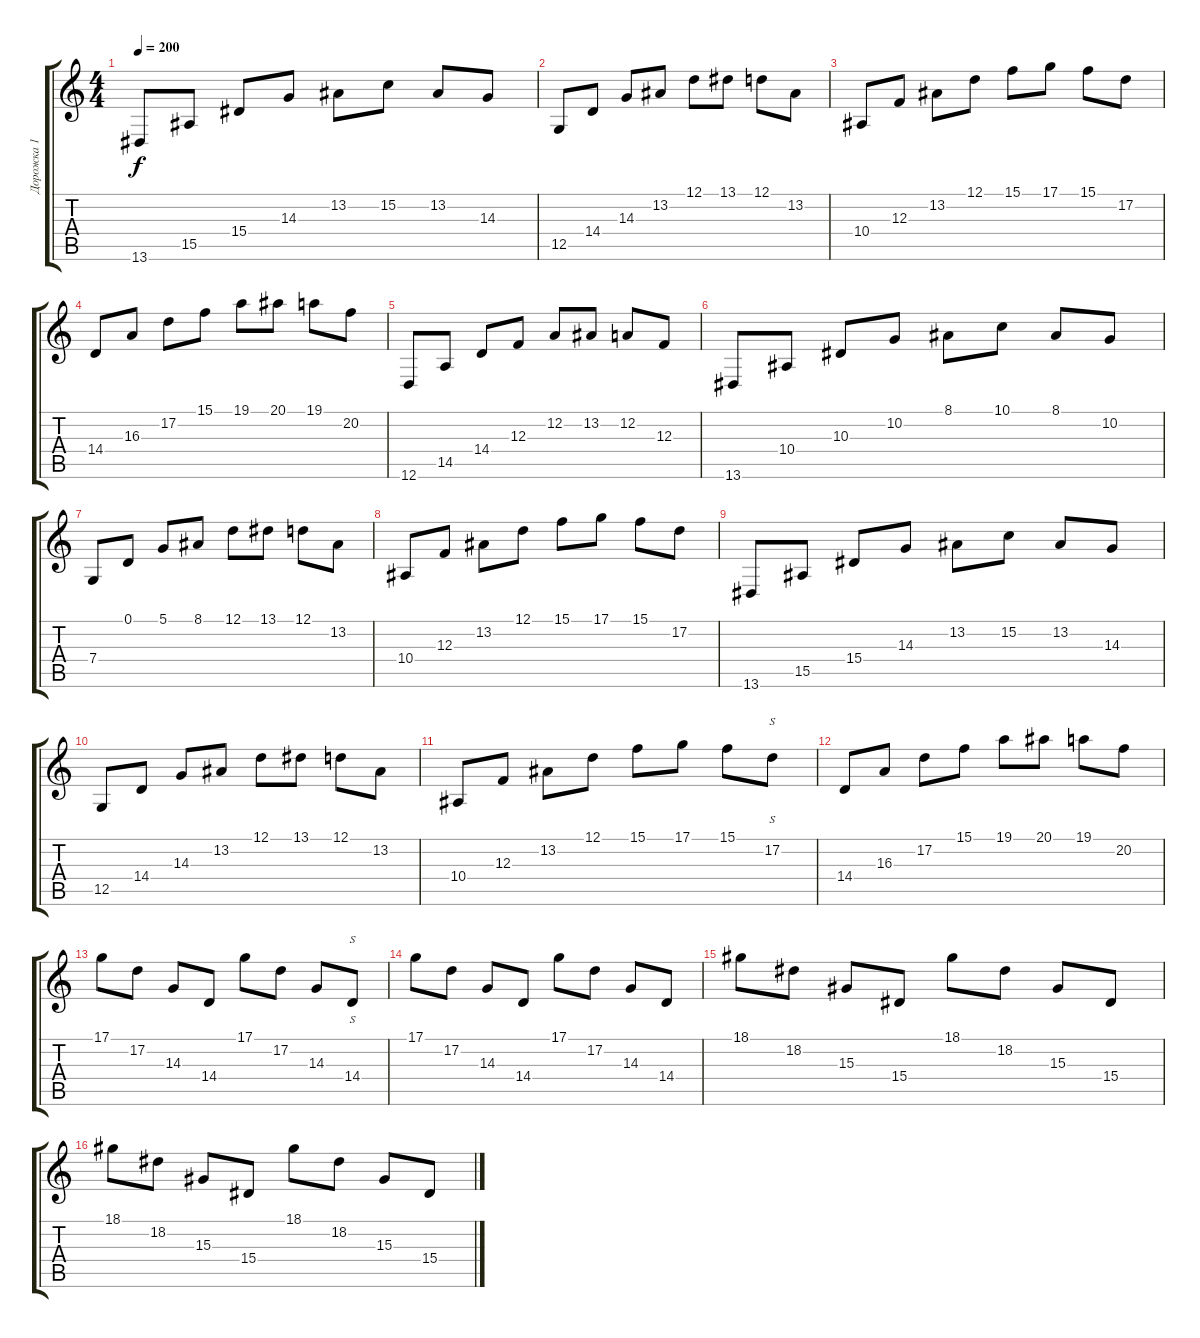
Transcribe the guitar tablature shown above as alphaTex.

\track ("Дорожка 1" "Дорожка 1") {instrument fx4atmosphere}
\staff {score tabs}
\tuning (D4 A3 F3 C3 G2 D2) {hide}
\ts (4 4)
\tempo 200
\clef g2
\ks c
13.6.8{dy f} 15.5.8 15.4.8 14.3.8 13.2.8 15.2.8 13.2.8 14.3.8 |
12.5.8 14.4.8 14.3.8 13.2.8 12.1.8 13.1.8 12.1.8 13.2.8 |
10.4.8 12.3.8 13.2.8 12.1.8 15.1.8 17.1.8 15.1.8 17.2.8 |
14.4.8 16.3.8 17.2.8 15.1.8 19.1.8 20.1.8 19.1.8 20.2.8 |
12.6.8 14.5.8 14.4.8 12.3.8 12.2.8 13.2.8 12.2.8 12.3.8 |
13.6.8 10.4.8 10.3.8 10.2.8 8.1.8 10.1.8 8.1.8 10.2.8 |
7.4.8 0.1.8 5.1.8 8.1.8 12.1.8 13.1.8 12.1.8 13.2.8 |
10.4.8 12.3.8 13.2.8 12.1.8 15.1.8 17.1.8 15.1.8 17.2.8 |
13.6.8 15.5.8 15.4.8 14.3.8 13.2.8 15.2.8 13.2.8 14.3.8 |
12.5.8 14.4.8 14.3.8 13.2.8 12.1.8 13.1.8 12.1.8 13.2.8 |
10.4.8 12.3.8 13.2.8 12.1.8 15.1.8 17.1.8 15.1.8 17.2.8{s} |
14.4.8 16.3.8 17.2.8 15.1.8 19.1.8 20.1.8 19.1.8 20.2.8 |
17.1.8{instrument fx4atmosphere} 17.2.8 14.3.8 14.4.8 17.1.8 17.2.8 14.3.8 14.4.8{s} |
17.1.8 17.2.8 14.3.8 14.4.8 17.1.8 17.2.8 14.3.8 14.4.8 |
18.1.8 18.2.8 15.3.8 15.4.8 18.1.8 18.2.8 15.3.8 15.4.8 |
18.1.8 18.2.8 15.3.8 15.4.8 18.1.8 18.2.8 15.3.8 15.4.8
